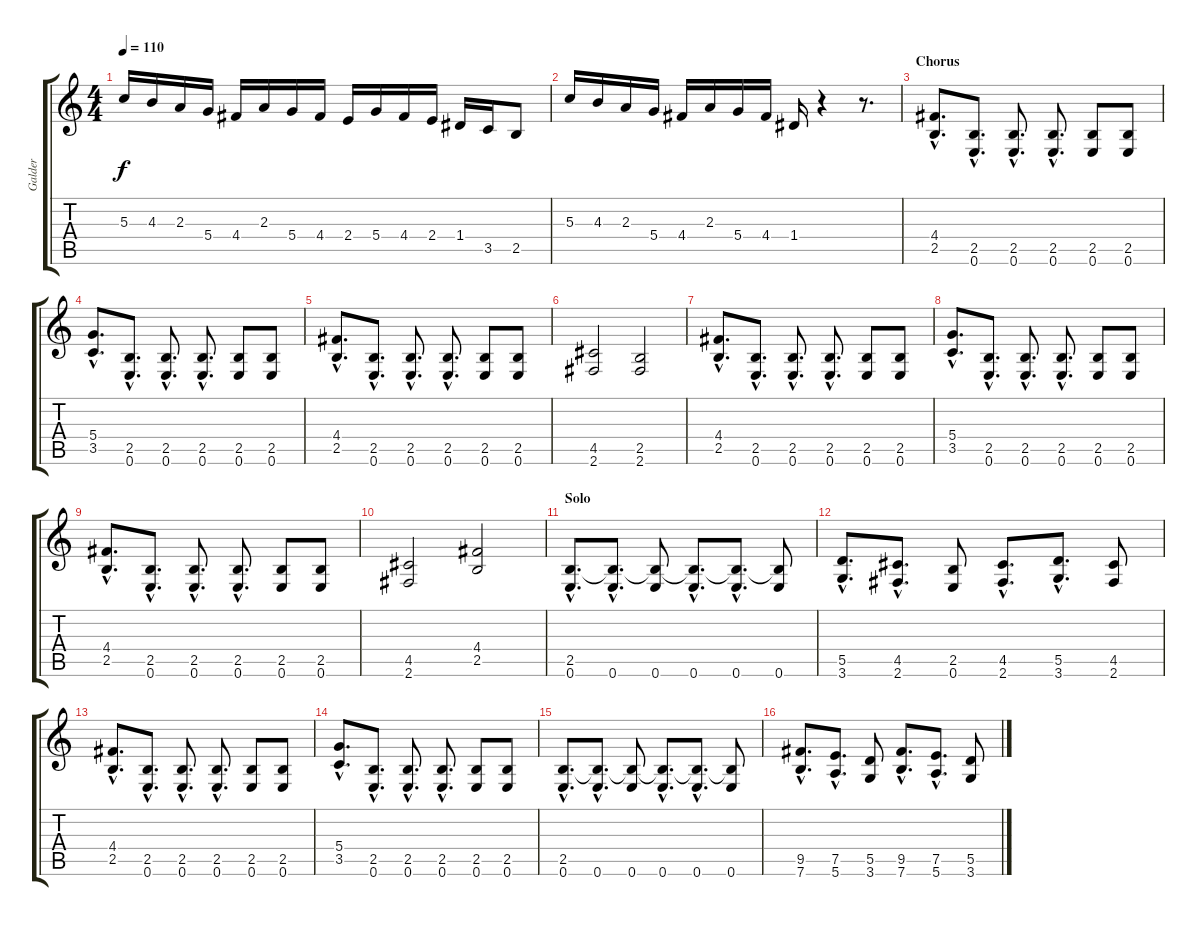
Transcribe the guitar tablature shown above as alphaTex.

\track ("Galder" "Galder") {instrument distortionguitar}
\staff {score tabs}
\tuning (E4 B3 G3 D3 A2 E2) {hide}
\ts (4 4)
\tempo 110
\clef g2
\ks c
5.3.16{dy f} 4.3.16 2.3.16 5.4.16 4.4.16 2.3.16 5.4.16 4.4.16 2.4.16 5.4.16 4.4.16 2.4.16 1.4.16 3.5.16 2.5.8 |
5.3.16 4.3.16 2.3.16 5.4.16 4.4.16 2.3.16 5.4.16 4.4.16 1.4.16 r.4 r.8{d} |
\section ("" "Chorus")
(4.4{hac} 2.5{hac}).8{d} (2.5{hac} 0.6{hac}).8{d} (2.5{hac} 0.6{hac}).8{d} (2.5{hac} 0.6{hac}).8{d} (2.5 0.6).8 (2.5 0.6).8 |
(5.4{hac} 3.5{hac}).8{d} (2.5{hac} 0.6{hac}).8{d} (2.5{hac} 0.6{hac}).8{d} (2.5{hac} 0.6{hac}).8{d} (2.5 0.6).8 (2.5 0.6).8 |
(4.4{hac} 2.5{hac}).8{d} (2.5{hac} 0.6{hac}).8{d} (2.5{hac} 0.6{hac}).8{d} (2.5{hac} 0.6{hac}).8{d} (2.5 0.6).8 (2.5 0.6).8 |
(4.5 2.6).2 (2.5 2.6).2 |
(4.4{hac} 2.5{hac}).8{d} (2.5{hac} 0.6{hac}).8{d} (2.5{hac} 0.6{hac}).8{d} (2.5{hac} 0.6{hac}).8{d} (2.5 0.6).8 (2.5 0.6).8 |
(5.4{hac} 3.5{hac}).8{d} (2.5{hac} 0.6{hac}).8{d} (2.5{hac} 0.6{hac}).8{d} (2.5{hac} 0.6{hac}).8{d} (2.5 0.6).8 (2.5 0.6).8 |
(4.4{hac} 2.5{hac}).8{d} (2.5{hac} 0.6{hac}).8{d} (2.5{hac} 0.6{hac}).8{d} (2.5{hac} 0.6{hac}).8{d} (2.5 0.6).8 (2.5 0.6).8 |
(4.5 2.6).2 (4.4 2.5).2 |
\section ("" "Solo")
(2.5{hac} 0.6{hac}).8{d} (2.5{hac t} 0.6{hac}).8{d} (2.5{t} 0.6).8 (2.5{hac t} 0.6{hac}).8{d} (2.5{hac t} 0.6{hac}).8{d} (2.5{t} 0.6).8 |
(5.5{hac} 3.6{hac}).8{d} (4.5{hac} 2.6{hac}).8{d} (2.5 0.6).8 (4.5{hac} 2.6{hac}).8{d} (5.5{hac} 3.6{hac}).8{d} (4.5 2.6).8 |
(4.4{hac} 2.5{hac}).8{d} (2.5{hac} 0.6{hac}).8{d} (2.5{hac} 0.6{hac}).8{d} (2.5{hac} 0.6{hac}).8{d} (2.5 0.6).8 (2.5 0.6).8 |
(5.4{hac} 3.5{hac}).8{d} (2.5{hac} 0.6{hac}).8{d} (2.5{hac} 0.6{hac}).8{d} (2.5{hac} 0.6{hac}).8{d} (2.5 0.6).8 (2.5 0.6).8 |
(2.5{hac} 0.6{hac}).8{d} (2.5{hac t} 0.6{hac}).8{d} (2.5{t} 0.6).8 (2.5{hac t} 0.6{hac}).8{d} (2.5{hac t} 0.6{hac}).8{d} (2.5{t} 0.6).8 |
(9.5{hac} 7.6{hac}).8{d} (7.5{hac} 5.6{hac}).8{d} (5.5 3.6).8 (9.5{hac} 7.6{hac}).8{d} (7.5{hac} 5.6{hac}).8{d} (5.5 3.6).8
